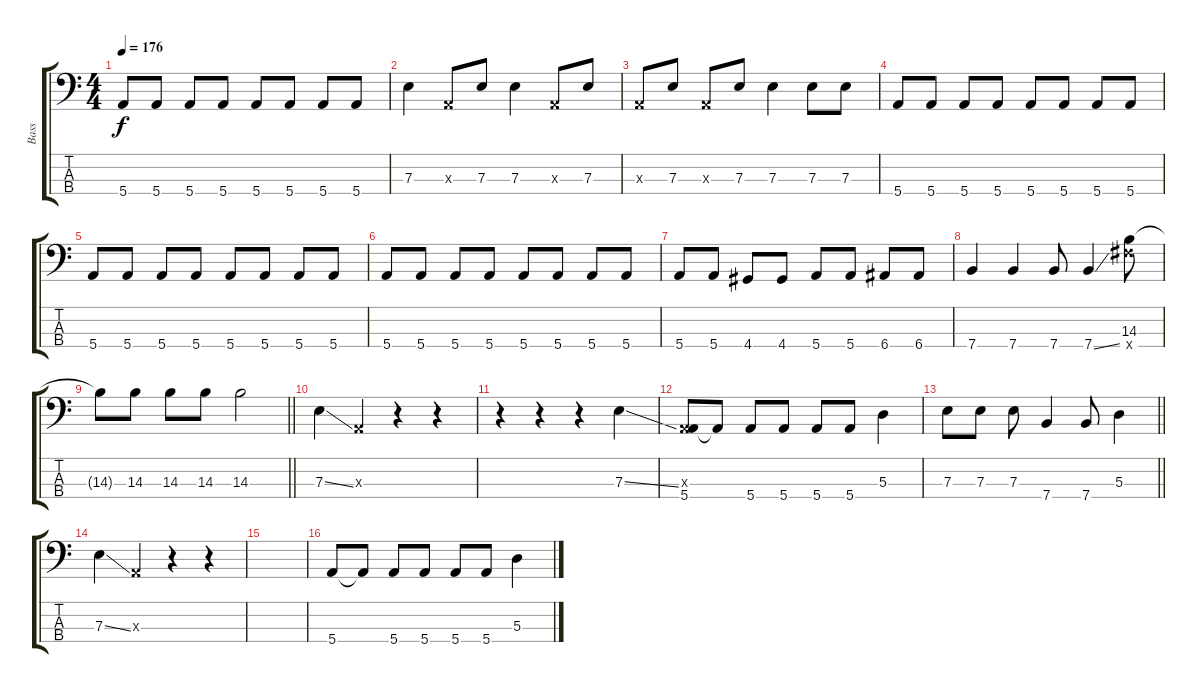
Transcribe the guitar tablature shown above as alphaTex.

\track ("Bass" "Bass") {instrument electricbasspick}
\staff {score tabs}
\tuning (G2 D2 A1 E1) {hide}
\ts (4 4)
\tempo 176
\clef f4
\ks c
5.4.8{dy f} 5.4.8 5.4.8 5.4.8 5.4.8 5.4.8 5.4.8 5.4.8 |
7.3.4 0.3{x}.8 7.3.8 7.3.4 0.3{x}.8 7.3.8 |
0.3{x}.8 7.3.8 0.3{x}.8 7.3.8 7.3.4 7.3.8 7.3.8 |
5.4.8 5.4.8 5.4.8 5.4.8 5.4.8 5.4.8 5.4.8 5.4.8 |
5.4.8 5.4.8 5.4.8 5.4.8 5.4.8 5.4.8 5.4.8 5.4.8 |
5.4.8 5.4.8 5.4.8 5.4.8 5.4.8 5.4.8 5.4.8 5.4.8 |
5.4.8 5.4.8 4.4.8 4.4.8 5.4.8 5.4.8 6.4.8 6.4.8 |
7.4.4 7.4.4 7.4.8 7.4{ss}.4 (14.3 14.4{x}).8 |
\barLineRight lightlight
14.3{t}.8 14.3.8 14.3.8 14.3.8 14.3.2 |
7.3{ss}.4 0.3{x}.4 r.4 r.4 |
r.4 r.4 r.4 7.3{ss}.4 |
(0.3{x} 5.4).8 5.4{t}.8 5.4.8 5.4.8 5.4.8 5.4.8 5.3.4 |
\barLineRight lightlight
7.3.8 7.3.8 7.3.8 7.4.4 7.4.8 5.3.4 |
7.3{ss}.4 0.3{x}.4 r.4 r.4 |
|
5.4.8 5.4{t}.8 5.4.8 5.4.8 5.4.8 5.4.8 5.3.4
